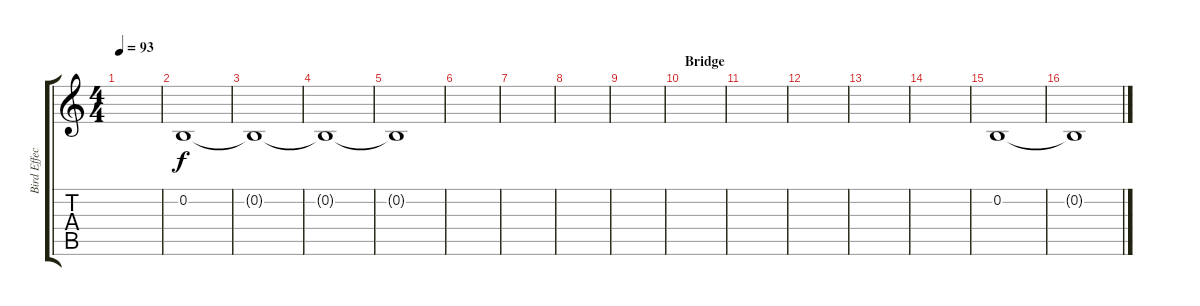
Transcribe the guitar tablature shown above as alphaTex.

\track ("Bird Effect" "Bird Effec") {instrument birdtweet}
\staff {score tabs}
\tuning (E4 B3 G3 D3 A2 E2) {hide}
\ts (4 4)
\tempo 93
\clef g2
\ks c
|
0.2.1 |
0.2{t}.1 |
0.2{t}.1 |
0.2{t}.1 |
|
|
|
|
\section ("" "Bridge")
|
|
|
|
|
0.2.1 |
0.2{t}.1
